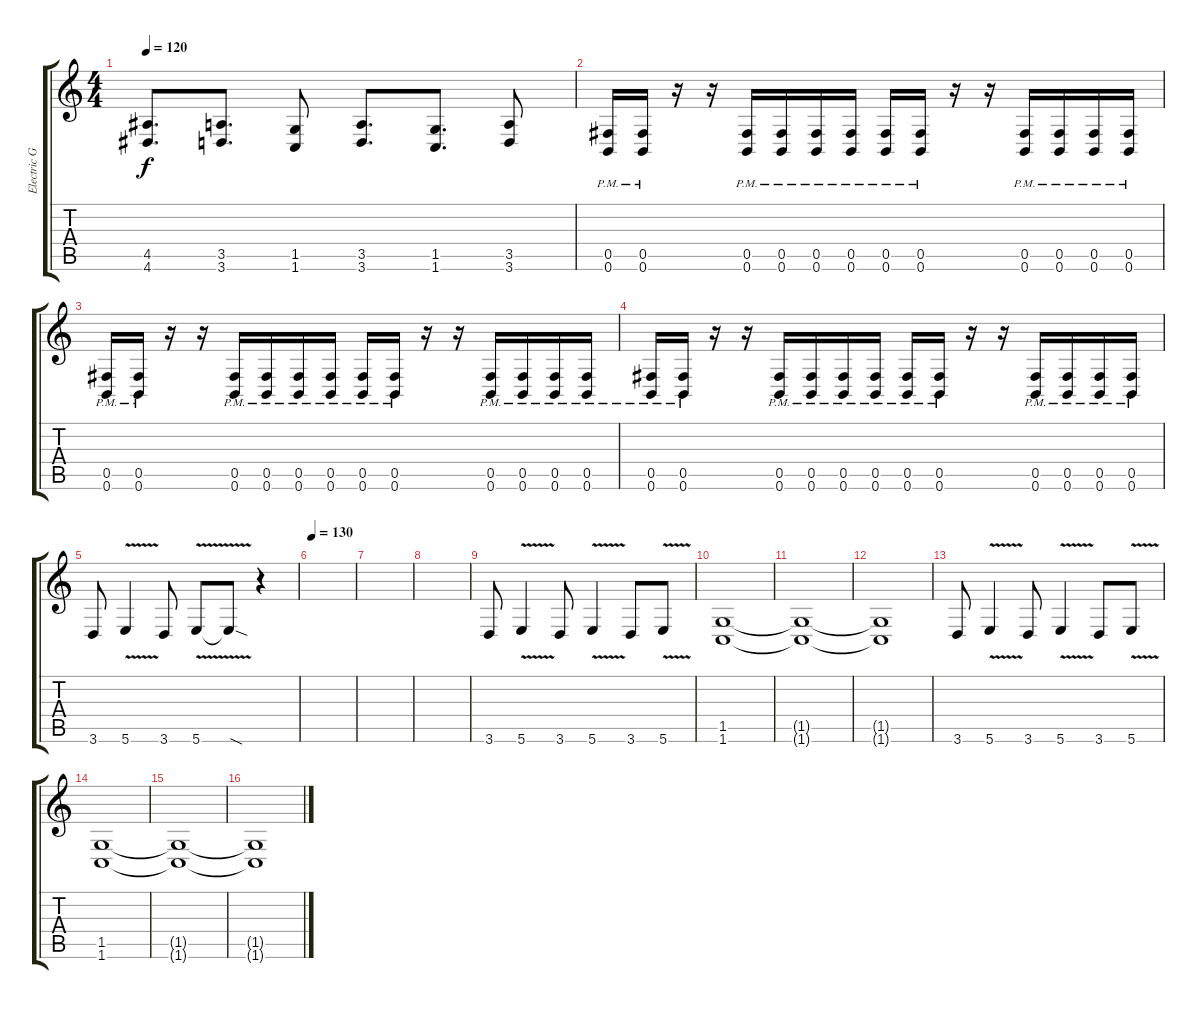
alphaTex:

\track ("Electric Guitar" "Electric G") {instrument distortionguitar}
\staff {score tabs}
\tuning (Db4 Ab3 E3 B2 Gb2 B1) {hide}
\ts (4 4)
\tempo 120
\clef g2
\ks c
(4.5 4.6).8{d dy f} (3.5 3.6).8{d} (1.5 1.6).8 (3.5 3.6).8{d} (1.5 1.6).8{d} (3.5 3.6).8 |
(0.5{pm} 0.6{pm}).16 (0.5{pm} 0.6{pm}).16 r.16 r.16 (0.5{pm} 0.6{pm}).16 (0.5{pm} 0.6{pm}).16 (0.5{pm} 0.6{pm}).16 (0.5{pm} 0.6{pm}).16 (0.5{pm} 0.6{pm}).16 (0.5{pm} 0.6{pm}).16 r.16 r.16 (0.5{pm} 0.6{pm}).16 (0.5{pm} 0.6{pm}).16 (0.5{pm} 0.6{pm}).16 (0.5{pm} 0.6{pm}).16 |
(0.5{pm} 0.6{pm}).16 (0.5{pm} 0.6{pm}).16 r.16 r.16 (0.5{pm} 0.6{pm}).16 (0.5{pm} 0.6{pm}).16 (0.5{pm} 0.6{pm}).16 (0.5{pm} 0.6{pm}).16 (0.5{pm} 0.6{pm}).16 (0.5{pm} 0.6{pm}).16 r.16 r.16 (0.5{pm} 0.6{pm}).16 (0.5{pm} 0.6{pm}).16 (0.5{pm} 0.6{pm}).16 (0.5{pm} 0.6{pm}).16 |
(0.5{pm} 0.6{pm}).16 (0.5{pm} 0.6{pm}).16 r.16 r.16 (0.5{pm} 0.6{pm}).16 (0.5{pm} 0.6{pm}).16 (0.5{pm} 0.6{pm}).16 (0.5{pm} 0.6{pm}).16 (0.5{pm} 0.6{pm}).16 (0.5{pm} 0.6{pm}).16 r.16 r.16 (0.5{pm} 0.6{pm}).16 (0.5{pm} 0.6{pm}).16 (0.5{pm} 0.6{pm}).16 (0.5{pm} 0.6{pm}).16 |
3.6.8 5.6{v}.4 3.6.8 5.6{v}.8 5.6{v sod t}.8 r.4 |
\tempo 130
|
|
|
3.6.8 5.6{v}.4 3.6.8 5.6{v}.4 3.6.8 5.6{v}.8 |
(1.5 1.6).1 |
(1.5{t} 1.6{t}).1 |
(1.5{t} 1.6{t}).1 |
3.6.8 5.6{v}.4 3.6.8 5.6{v}.4 3.6.8 5.6{v}.8 |
(1.5 1.6).1 |
(1.5{t} 1.6{t}).1 |
(1.5{t} 1.6{t}).1
